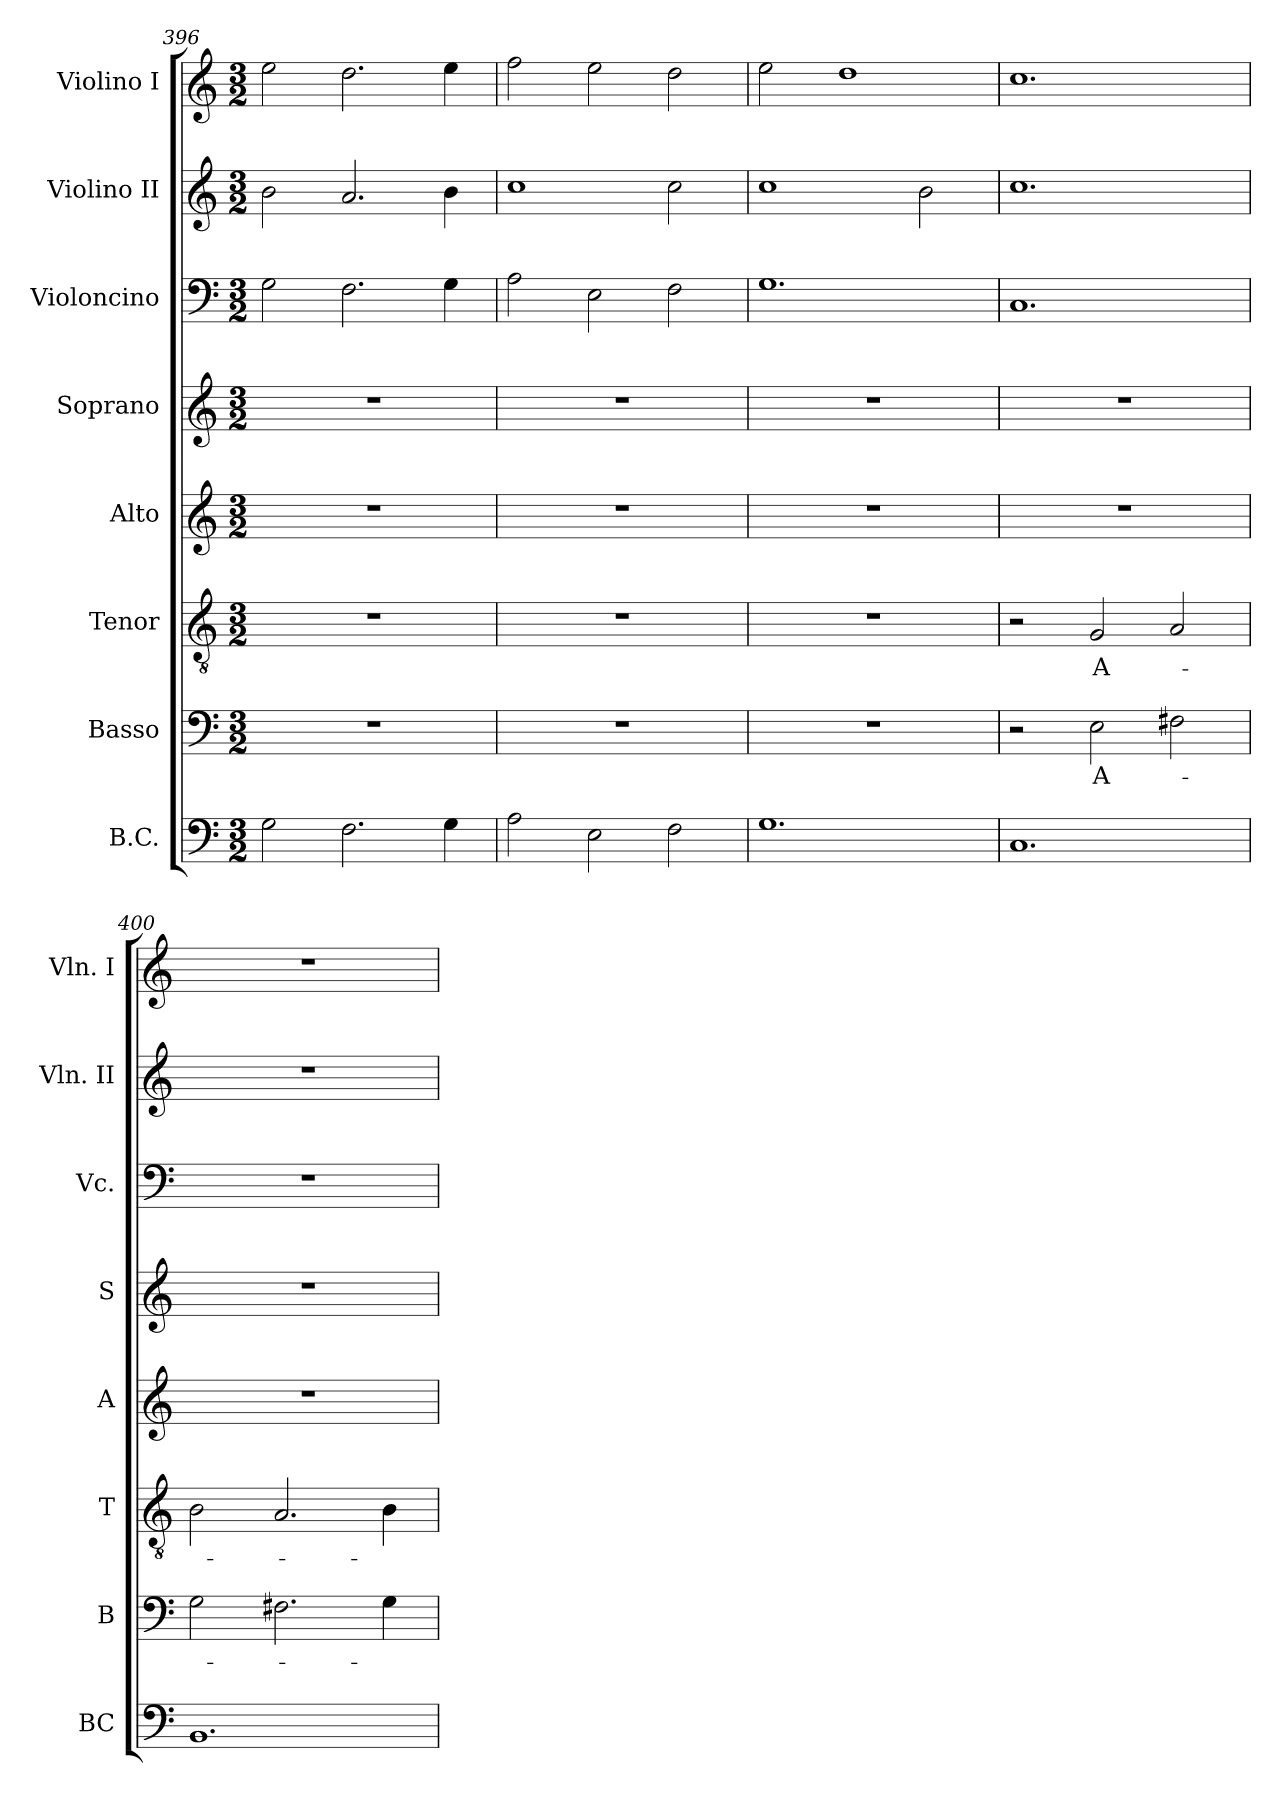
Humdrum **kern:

**kern	**kern	**text	**kern	**text	**kern	**kern	**kern	**kern	**kern
*part8	*part7	*part7	*part6	*part6	*part5	*part4	*part3	*part2	*part1
*staff8	*staff7	*staff7	*staff6	*staff6	*staff5	*staff4	*staff3	*staff2	*staff1
*I"B.C.	*I"Basso	*	*I"Tenor	*	*I"Alto	*I"Soprano	*I"Violoncino	*I"Violino II	*I"Violino I
*I'BC	*I'B	*	*I'T	*	*I'A	*I'S	*I'Vc.	*I'Vln. II	*I'Vln. I
*clefF4	*clefF4	*	*clefGv2	*	*clefG2	*clefG2	*clefF4	*clefG2	*clefG2
*k[]	*k[]	*	*k[]	*	*k[]	*k[]	*k[]	*k[]	*k[]
*C:	*C:	*	*C:	*	*C:	*C:	*C:	*C:	*C:
*M3/2	*M3/2	*	*M3/2	*	*M3/2	*M3/2	*M3/2	*M3/2	*M3/2
=396	=396	=396	=396	=396	=396	=396	=396	=396	=396
2G\	1.r	.	1.r	.	1.r	1.r	2G\	2b\	2ee\
2.F\	.	.	.	.	.	.	2.F\	2.a/	2.dd\
4G\	.	.	.	.	.	.	4G\	4b\	4ee\
=397	=397	=397	=397	=397	=397	=397	=397	=397	=397
2A\	1.r	.	1.r	.	1.r	1.r	2A\	1cc	2ff\
2E\	.	.	.	.	.	.	2E\	.	2ee\
2F\	.	.	.	.	.	.	2F\	2cc\	2dd\
=398	=398	=398	=398	=398	=398	=398	=398	=398	=398
1.G	1.r	.	1.r	.	1.r	1.r	1.G	1cc	2ee\
.	.	.	.	.	.	.	.	.	1dd
.	.	.	.	.	.	.	.	2b\	.
!!LO:PB:g=z
=399	=399	=399	=399	=399	=399	=399	=399	=399	=399
1.C	2r	.	2r	.	1.r	1.r	1.C	1.cc	1.cc
!	!	!LO:LY:b	!	!LO:LY:b	!	!	!	!	!
.	2E\	A-	2G/	A-	.	.	.	.	.
.	2F#X\	.	2A/	.	.	.	.	.	.
=400	=400	=400	=400	=400	=400	=400	=400	=400	=400
1.BB	2G\	.	2B\	.	1.r	1.r	1.r	1.r	1.r
.	2.F#X\	.	2.A/	.	.	.	.	.	.
.	4G\	.	4B\	.	.	.	.	.	.
=	=	=	=	=	=	=	=	=	=
*-	*-	*-	*-	*-	*-	*-	*-	*-	*-
